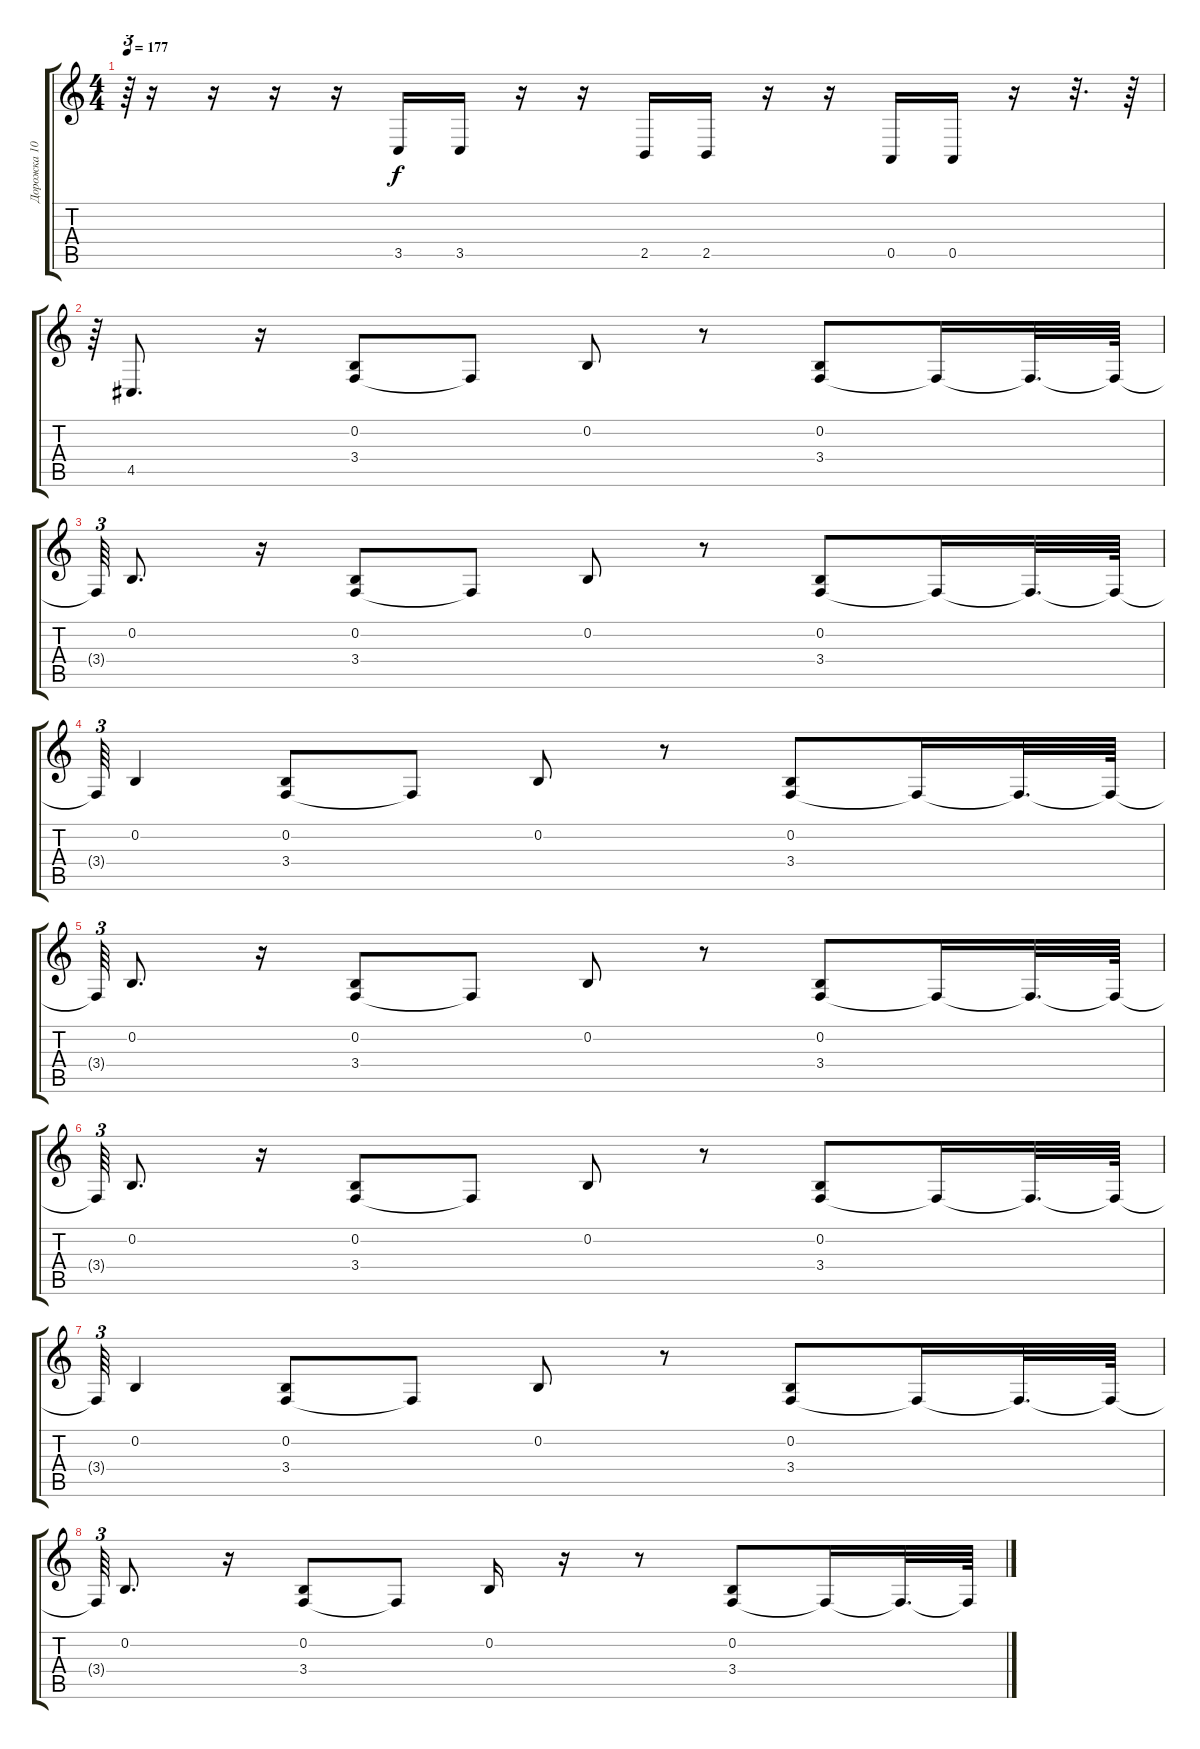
\track ("Дорожка 10" "Дорожка 10") {instrument drawbarorgan}
\staff {score tabs}
\tuning (E4 B3 G3 D3 A2 E2) {hide}
\ts (4 4)
\tempo 177
\clef g2
\ks c
r.64{tu (3 2) dy f} r.16 r.16 r.16 r.16 3.5.16 3.5.16 r.16 r.16 2.5.16 2.5.16 r.16 r.16 0.5.16 0.5.16 r.16 r.32{d} r.64 |
r.64{tu (3 2)} 4.5.8{d} r.16 (0.2 3.4).8 3.4{t}.8 0.2.8 r.8 (0.2 3.4).8 3.4{t}.16 3.4{t}.32{d} 3.4{t}.64 |
3.4{t}.64{tu (3 2)} 0.2.8{d} r.16 (0.2 3.4).8 3.4{t}.8 0.2.8 r.8 (0.2 3.4).8 3.4{t}.16 3.4{t}.32{d} 3.4{t}.64 |
3.4{t}.64{tu (3 2)} 0.2.4 (0.2 3.4).8 3.4{t}.8 0.2.8 r.8 (0.2 3.4).8 3.4{t}.16 3.4{t}.32{d} 3.4{t}.64 |
3.4{t}.64{tu (3 2)} 0.2.8{d} r.16 (0.2 3.4).8 3.4{t}.8 0.2.8 r.8 (0.2 3.4).8 3.4{t}.16 3.4{t}.32{d} 3.4{t}.64 |
3.4{t}.64{tu (3 2)} 0.2.8{d} r.16 (0.2 3.4).8 3.4{t}.8 0.2.8 r.8 (0.2 3.4).8 3.4{t}.16 3.4{t}.32{d} 3.4{t}.64 |
3.4{t}.64{tu (3 2)} 0.2.4 (0.2 3.4).8 3.4{t}.8 0.2.8 r.8 (0.2 3.4).8 3.4{t}.16 3.4{t}.32{d} 3.4{t}.64 |
3.4{t}.64{tu (3 2)} 0.2.8{d} r.16 (0.2 3.4).8 3.4{t}.8 0.2.16 r.16 r.8 (0.2 3.4).8 3.4{t}.16 3.4{t}.32{d} 3.4{t}.64
